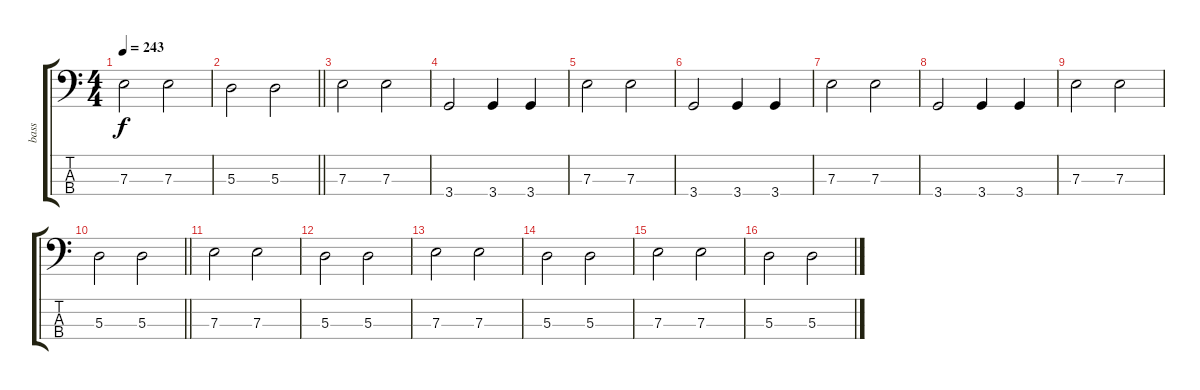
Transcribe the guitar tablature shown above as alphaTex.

\track ("bass" "bass") {instrument electricbassfinger}
\staff {score tabs}
\tuning (G2 D2 A1 E1) {hide}
\ts (4 4)
\tempo 243
\clef f4
\ks c
7.3.2{dy f} 7.3.2 |
\barLineRight lightlight
5.3.2 5.3.2 |
7.3.2 7.3.2 |
3.4.2 3.4.4 3.4.4 |
7.3.2 7.3.2 |
3.4.2 3.4.4 3.4.4 |
7.3.2 7.3.2 |
3.4.2 3.4.4 3.4.4 |
7.3.2 7.3.2 |
\barLineRight lightlight
5.3.2 5.3.2 |
7.3.2 7.3.2 |
5.3.2 5.3.2 |
7.3.2 7.3.2 |
5.3.2 5.3.2 |
7.3.2 7.3.2 |
5.3.2 5.3.2
